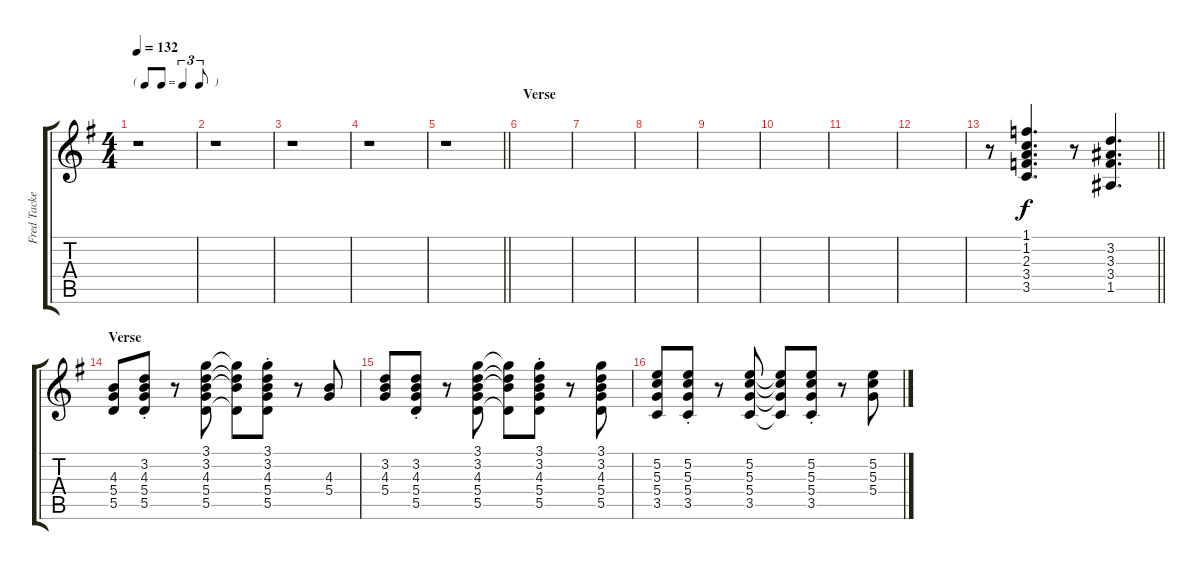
\track ("Fred Tackett - Electric Guitar" "Fred Tacke") {instrument electricguitarclean}
\staff {score tabs}
\tuning (E4 B3 G3 D3 A2 E2) {hide}
\ts (4 4)
\tf triplet8th
\tempo 132
\clef g2
\ks g
r.1{dy f instrument electricguitarclean} |
r.1 |
r.1 |
r.1 |
\barLineRight lightlight
r.1 |
\section ("" "Verse")
|
|
|
|
|
|
|
\barLineRight lightlight
r.8 (1.1 1.2 2.3 3.4 3.5).4{d} r.8 (3.2 3.3 3.4 1.5).4{d} |
\section ("" "Verse")
(4.3 5.4 5.5).8 (3.2{st} 4.3{st} 5.4{st} 5.5{st}).8 r.8 (3.1 3.2 4.3 5.4 5.5).8 (3.1{t} 3.2{t} 4.3{t} 5.5{t}).8 (3.1{st} 3.2{st} 4.3{st} 5.4{st} 5.5{st}).8 r.8 (4.3 5.4).8 |
(3.2 4.3 5.4).8 (3.2{st} 4.3{st} 5.4{st} 5.5{st}).8 r.8 (3.1 3.2 4.3 5.4 5.5).8 (3.1{t} 3.2{t} 4.3{t} 5.5{t}).8 (3.1{st} 3.2{st} 4.3{st} 5.4{st} 5.5{st}).8 r.8 (3.1 3.2 4.3 5.4 5.5).8 |
(5.2 5.3 5.4 3.5).8 (5.2{st} 5.3{st} 5.4{st} 3.5{st}).8 r.8 (5.2 5.3 5.4 3.5).8 (5.2{t} 5.3{t} 5.4{t} 3.5{t}).8 (5.2{st} 5.3{st} 5.4{st} 3.5{st}).8 r.8 (5.2 5.3 5.4).8
